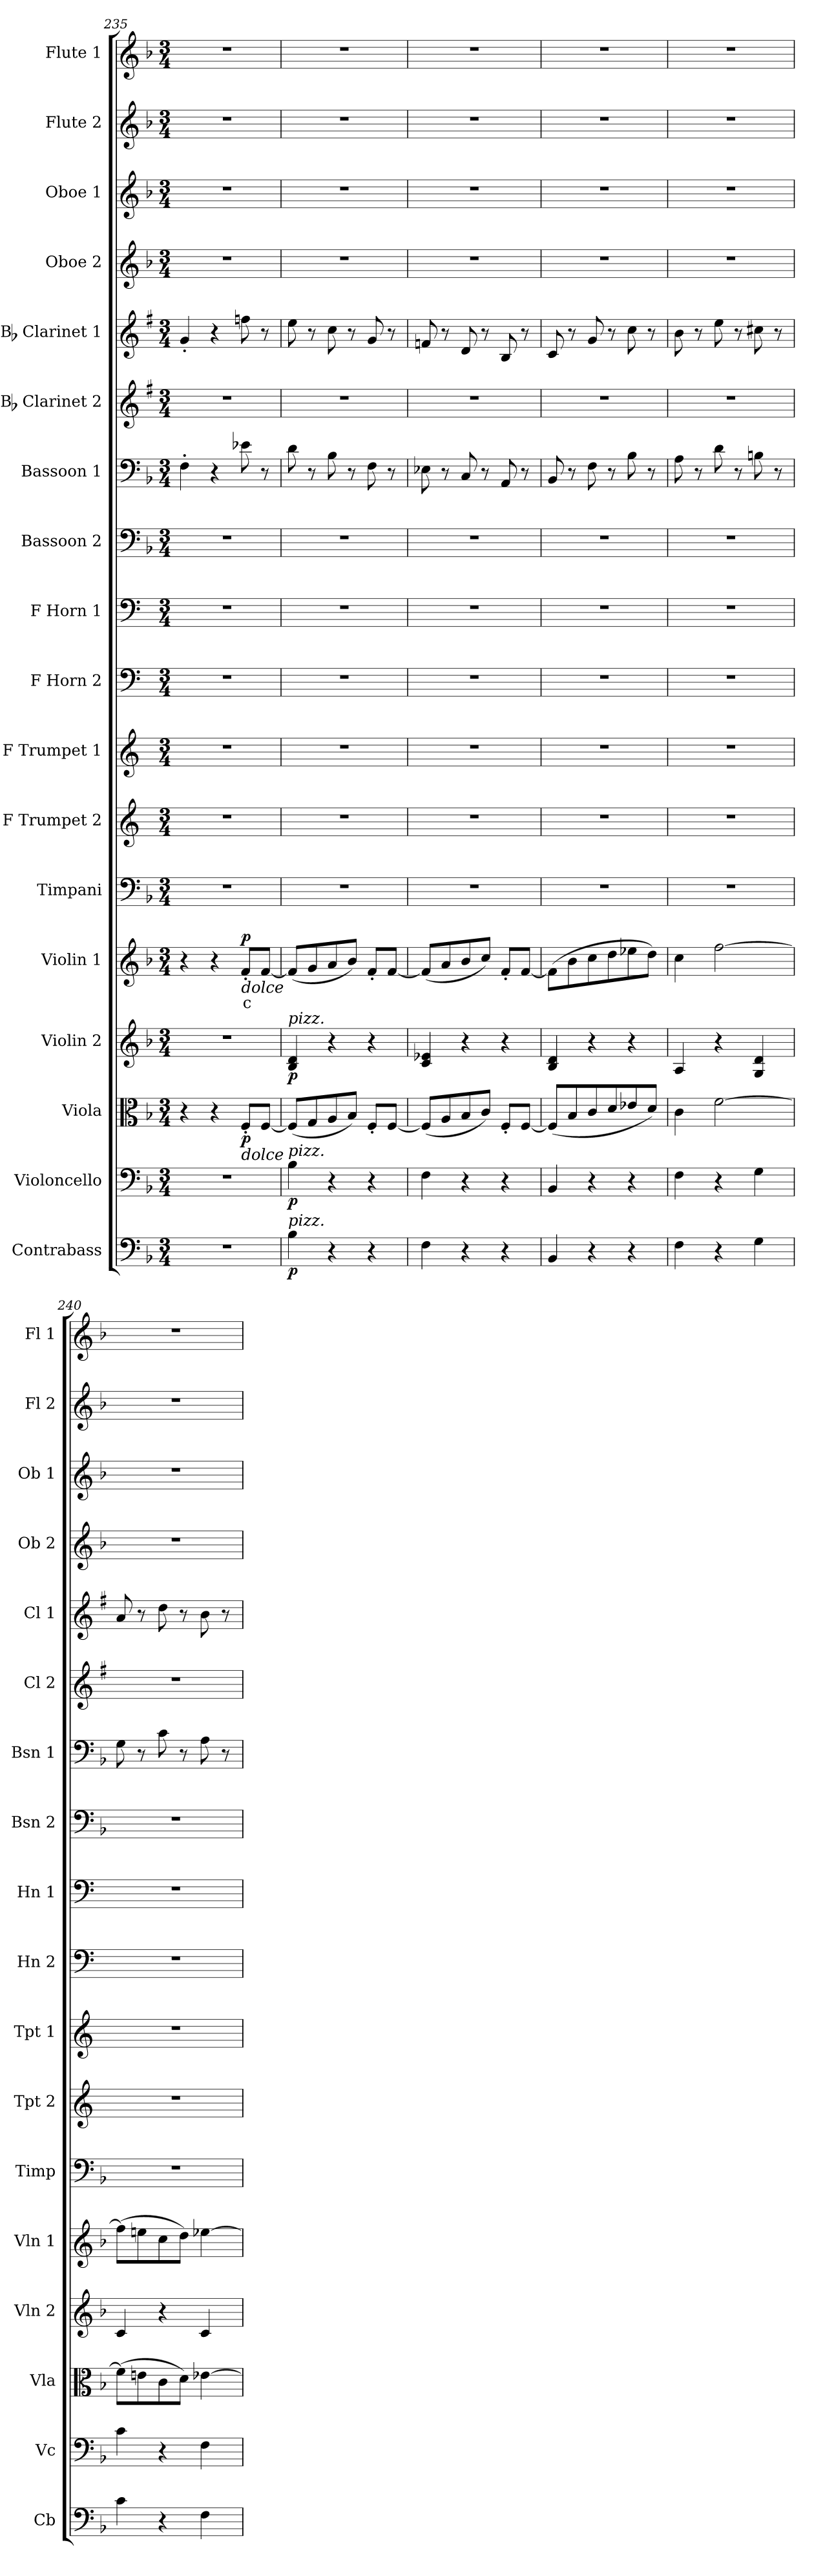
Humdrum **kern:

**kern	**dynam	**kern	**dynam	**kern	**dynam	**kern	**dynam	**kern	**text	**dynam	**kern	**kern	**kern	**kern	**kern	**kern	**kern	**kern	**kern	**kern	**kern	**kern	**kern
*part18	*part18	*part17	*part17	*part16	*part16	*part15	*part15	*part14	*part14	*part14	*part13	*part12	*part11	*part10	*part9	*part8	*part7	*part6	*part5	*part4	*part3	*part2	*part1
*staff18	*staff18	*staff17	*staff17	*staff16	*staff16	*staff15	*staff15	*staff14	*staff14	*staff14	*staff13	*staff12	*staff11	*staff10	*staff9	*staff8	*staff7	*staff6	*staff5	*staff4	*staff3	*staff2	*staff1
*I"Contrabass	*	*I"Violoncello	*	*I"Viola	*	*I"Violin 2	*	*I"Violin 1	*	*	*I"Timpani	*I"F Trumpet 2	*I"F Trumpet 1	*I"F Horn 2	*I"F Horn 1	*I"Bassoon 2	*I"Bassoon 1	*I"Bb Clarinet 2	*I"Bb Clarinet 1	*I"Oboe 2	*I"Oboe 1	*I"Flute 2	*I"Flute 1
*I'Cb	*	*I'Vc	*	*I'Vla	*	*I'Vln 2	*	*I'Vln 1	*	*	*I'Timp	*I'Tpt 2	*I'Tpt 1	*I'Hn 2	*I'Hn 1	*I'Bsn 2	*I'Bsn 1	*I'Cl 2	*I'Cl 1	*I'Ob 2	*I'Ob 1	*I'Fl 2	*I'Fl 1
*clefF4	*	*clefF4	*	*clefC3	*	*clefG2	*	*clefG2	*	*	*clefF4	*clefG2	*clefG2	*clefF4	*clefF4	*clefF4	*clefF4	*clefG2	*clefG2	*clefG2	*clefG2	*clefG2	*clefG2
*ITrd7c12	*	*	*	*	*	*	*	*	*	*	*	*ITrd-3c-5	*ITrd-3c-5	*ITrd4c7	*ITrd4c7	*	*	*ITrd1c2	*ITrd1c2	*	*	*	*
*k[b-]	*	*k[b-]	*	*k[b-]	*	*k[b-]	*	*k[b-]	*	*	*k[b-]	*k[b-]	*k[b-]	*k[b-]	*k[b-]	*k[b-]	*k[b-]	*k[b-]	*k[b-]	*k[b-]	*k[b-]	*k[b-]	*k[b-]
*M3/4	*	*M3/4	*	*M3/4	*	*M3/4	*	*M3/4	*	*	*M3/4	*M3/4	*M3/4	*M3/4	*M3/4	*M3/4	*M3/4	*M3/4	*M3/4	*M3/4	*M3/4	*M3/4	*M3/4
=235	=235	=235	=235	=235	=235	=235	=235	=235	=235	=235	=235	=235	=235	=235	=235	=235	=235	=235	=235	=235	=235	=235	=235
2.r	.	2.r	.	4r	.	2.r	.	4r	.	.	2.r	2.r	2.r	2.r	2.r	2.r	4F'\	2.r	4f'/	2.r	2.r	2.r	2.r
.	.	.	.	4r	.	.	.	4r	.	.	.	.	.	.	.	.	4r	.	4r	.	.	.	.
!	!	!	!	!	!	!	!	!LO:TX:b:i:t=dolce	!	!	!	!	!	!	!	!	!	!	!	!	!	!	!
!	!	!	!	!LO:TX:b:i:t=dolce	!	!	!	!	!	!	!	!	!	!	!	!	!	!	!	!	!	!	!
!	!	!	!	!	!LO:DY:b	!	!	!	!LO:LY:b:color=#FF0000	!LO:DY:b	!	!	!	!	!	!	!	!	!	!	!	!	!
.	.	.	.	8F'/L	p	.	.	8f'/L	c	p	.	.	.	.	.	.	8e-X\	.	8ee-X\	.	.	.	.
.	.	.	.	[8F/J	.	.	.	[8f/J	.	.	.	.	.	.	.	.	8r	.	8r	.	.	.	.
=236	=236	=236	=236	=236	=236	=236	=236	=236	=236	=236	=236	=236	=236	=236	=236	=236	=236	=236	=236	=236	=236	=236	=236
!	!	!	!	!	!	!LO:TX:i:t=pizz.	!	!	!	!	!	!	!	!	!	!	!	!	!	!	!	!	!
!	!	!LO:TX:a:i:t=pizz.	!	!	!	!	!	!	!	!	!	!	!	!	!	!	!	!	!	!	!	!	!
!LO:TX:a:i:t=pizz.	!	!	!	!	!	!	!	!	!	!	!	!	!	!	!	!	!	!	!	!	!	!	!
!	!LO:DY:b	!	!LO:DY:b	!	!	!	!LO:DY:b	!	!	!	!	!	!	!	!	!	!	!	!	!	!	!	!
4BB-\	p	4B-\	p	(8F/L]	.	4B-/ 4d/	p	(8f/L]	.	.	2.r	2.r	2.r	2.r	2.r	2.r	8d\	2.r	8dd\	2.r	2.r	2.r	2.r
.	.	.	.	8G/	.	.	.	8g/	.	.	.	.	.	.	.	.	8r	.	8r	.	.	.	.
4r	.	4r	.	8A/	.	4r	.	8a/	.	.	.	.	.	.	.	.	8B-\	.	8b-\	.	.	.	.
.	.	.	.	8B-/J)	.	.	.	8b-/J)	.	.	.	.	.	.	.	.	8r	.	8r	.	.	.	.
4r	.	4r	.	8F'/L	.	4r	.	8f'/L	.	.	.	.	.	.	.	.	8F\	.	8f/	.	.	.	.
.	.	.	.	[8F/J	.	.	.	[8f/J	.	.	.	.	.	.	.	.	8r	.	8r	.	.	.	.
=237	=237	=237	=237	=237	=237	=237	=237	=237	=237	=237	=237	=237	=237	=237	=237	=237	=237	=237	=237	=237	=237	=237	=237
4FF\	.	4F\	.	(8F/L]	.	4c/ 4e-X/	.	(8f/L]	.	.	2.r	2.r	2.r	2.r	2.r	2.r	8E-X\	2.r	8e-X/	2.r	2.r	2.r	2.r
.	.	.	.	8A/	.	.	.	8a/	.	.	.	.	.	.	.	.	8r	.	8r	.	.	.	.
4r	.	4r	.	8B-/	.	4r	.	8b-/	.	.	.	.	.	.	.	.	8C/	.	8c/	.	.	.	.
.	.	.	.	8c/J)	.	.	.	8cc/J)	.	.	.	.	.	.	.	.	8r	.	8r	.	.	.	.
4r	.	4r	.	8F'/L	.	4r	.	8f'/L	.	.	.	.	.	.	.	.	8AA/	.	8A/	.	.	.	.
.	.	.	.	[8F/J	.	.	.	[8f/J	.	.	.	.	.	.	.	.	8r	.	8r	.	.	.	.
!!LO:PB:g=z
=238	=238	=238	=238	=238	=238	=238	=238	=238	=238	=238	=238	=238	=238	=238	=238	=238	=238	=238	=238	=238	=238	=238	=238
4BBB-/	.	4BB-/	.	(8F/L]	.	4B-/ 4d/	.	(8f\L]	.	.	2.r	2.r	2.r	2.r	2.r	2.r	8BB-/	2.r	8B-/	2.r	2.r	2.r	2.r
.	.	.	.	8B-/	.	.	.	8b-\	.	.	.	.	.	.	.	.	8r	.	8r	.	.	.	.
4r	.	4r	.	8c/	.	4r	.	8cc\	.	.	.	.	.	.	.	.	8F\	.	8f/	.	.	.	.
.	.	.	.	8d/	.	.	.	8dd\	.	.	.	.	.	.	.	.	8r	.	8r	.	.	.	.
4r	.	4r	.	8e-X/	.	4r	.	8ee-X\	.	.	.	.	.	.	.	.	8B-\	.	8b-\	.	.	.	.
.	.	.	.	8d/J)	.	.	.	8dd\J)	.	.	.	.	.	.	.	.	8r	.	8r	.	.	.	.
=239	=239	=239	=239	=239	=239	=239	=239	=239	=239	=239	=239	=239	=239	=239	=239	=239	=239	=239	=239	=239	=239	=239	=239
4FF\	.	4F\	.	4c\	.	4A/	.	4cc\	.	.	2.r	2.r	2.r	2.r	2.r	2.r	8A\	2.r	8a\	2.r	2.r	2.r	2.r
.	.	.	.	.	.	.	.	.	.	.	.	.	.	.	.	.	8r	.	8r	.	.	.	.
4r	.	4r	.	[2f\	.	4r	.	[2ff\	.	.	.	.	.	.	.	.	8d\	.	8dd\	.	.	.	.
.	.	.	.	.	.	.	.	.	.	.	.	.	.	.	.	.	8r	.	8r	.	.	.	.
4GG\	.	4G\	.	.	.	4G/ 4d/	.	.	.	.	.	.	.	.	.	.	8Bn\	.	8bn\	.	.	.	.
.	.	.	.	.	.	.	.	.	.	.	.	.	.	.	.	.	8r	.	8r	.	.	.	.
=240	=240	=240	=240	=240	=240	=240	=240	=240	=240	=240	=240	=240	=240	=240	=240	=240	=240	=240	=240	=240	=240	=240	=240
4C\	.	4c\	.	(8f\L]	.	4c/	.	(8ff\L]	.	.	2.r	2.r	2.r	2.r	2.r	2.r	8G\	2.r	8g/	2.r	2.r	2.r	2.r
.	.	.	.	8en\	.	.	.	8een\	.	.	.	.	.	.	.	.	8r	.	8r	.	.	.	.
4r	.	4r	.	8c\	.	4r	.	8cc\	.	.	.	.	.	.	.	.	8c\	.	8cc\	.	.	.	.
.	.	.	.	8d\J)	.	.	.	8dd\J)	.	.	.	.	.	.	.	.	8r	.	8r	.	.	.	.
4FF\	.	4F\	.	[4e-X\	.	4c/	.	[4ee-X\	.	.	.	.	.	.	.	.	8A\	.	8a\	.	.	.	.
.	.	.	.	.	.	.	.	.	.	.	.	.	.	.	.	.	8r	.	8r	.	.	.	.
=	=	=	=	=	=	=	=	=	=	=	=	=	=	=	=	=	=	=	=	=	=	=	=
*-	*-	*-	*-	*-	*-	*-	*-	*-	*-	*-	*-	*-	*-	*-	*-	*-	*-	*-	*-	*-	*-	*-	*-
